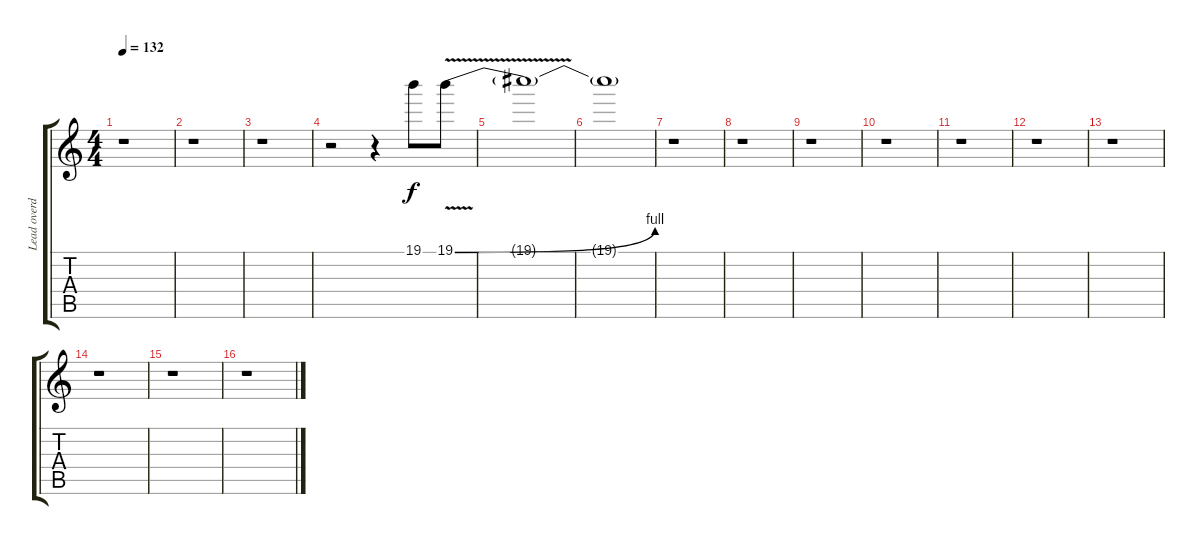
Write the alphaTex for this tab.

\track ("Lead overdubs" "Lead overd") {instrument distortionguitar}
\staff {score tabs}
\tuning (E4 B3 G3 D3 A2 E2) {hide}
\ts (4 4)
\tempo 132
\clef g2
\ks c
r.1{dy f} |
r.1 |
r.1 |
r.2 r.4 19.1.8 19.1{be (bend 0 0 60 4) v}.8 |
19.1{t}.1 |
19.1{t}.1 |
r.1 |
r.1 |
r.1 |
r.1 |
r.1 |
r.1 |
r.1 |
r.1 |
r.1 |
r.1
